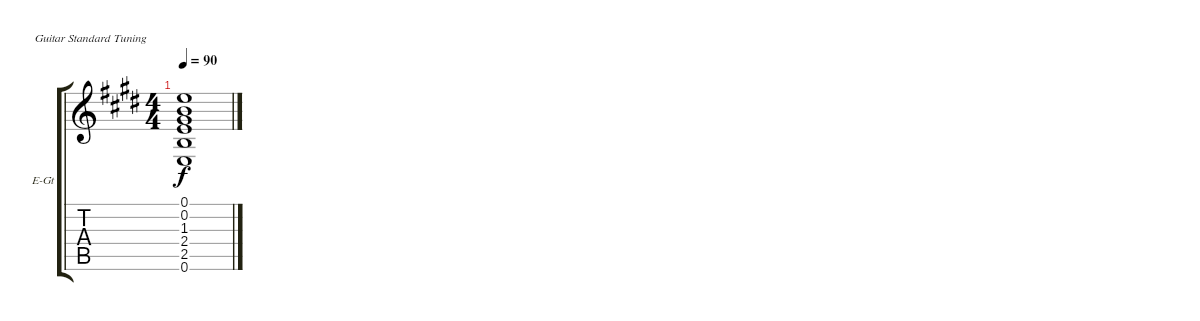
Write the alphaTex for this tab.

\bracketExtendMode groupsimilarinstruments
\firstSystemTrackNameOrientation horizontal
\otherSystemsTrackNameOrientation horizontal
\track ("Lead" "E-Gt") {instrument distortionguitar}
\staff {score tabs}
\tuning (E4 B3 G3 D3 A2 E2)
\ts (4 4)
\tempo 90
\clef g2
\ks e
(0.1 0.2 1.3 2.4 2.5 0.6).1{dy f}
